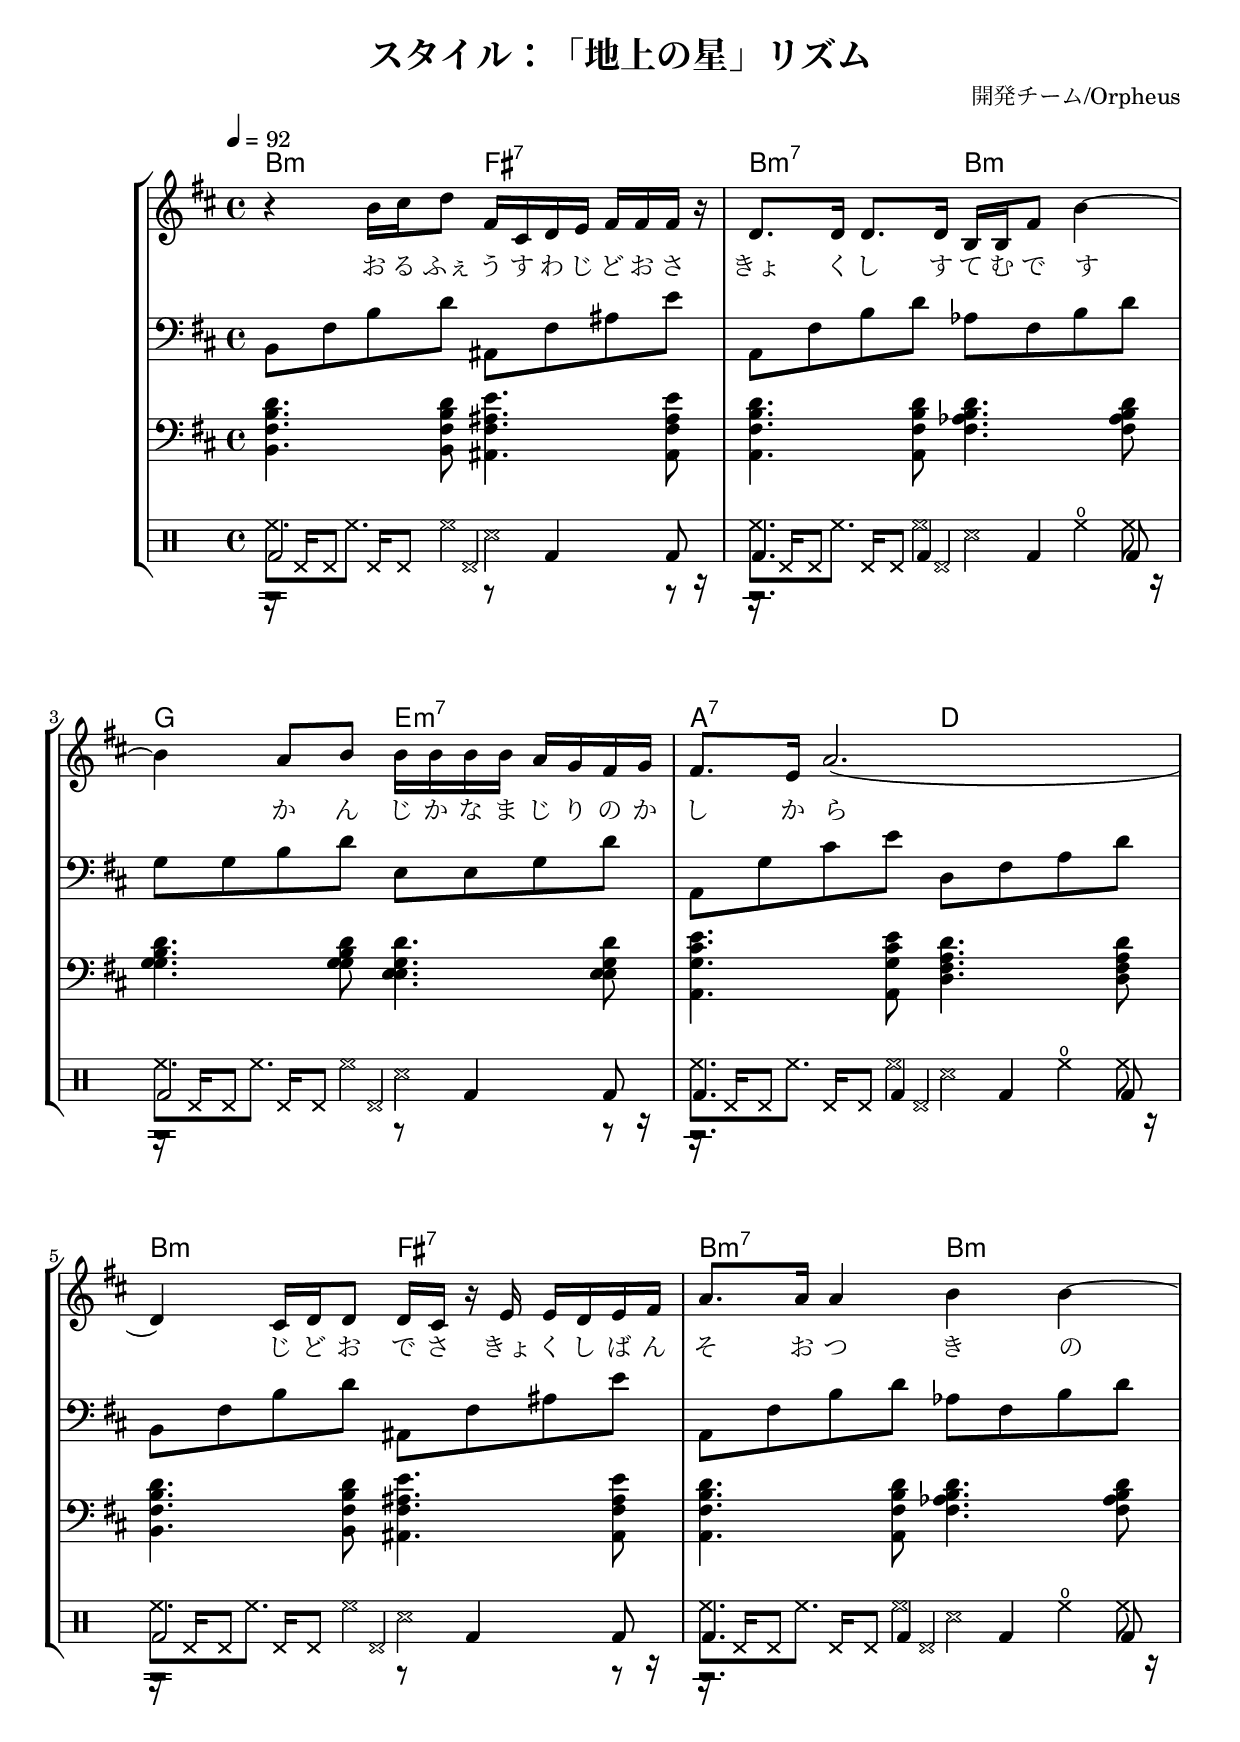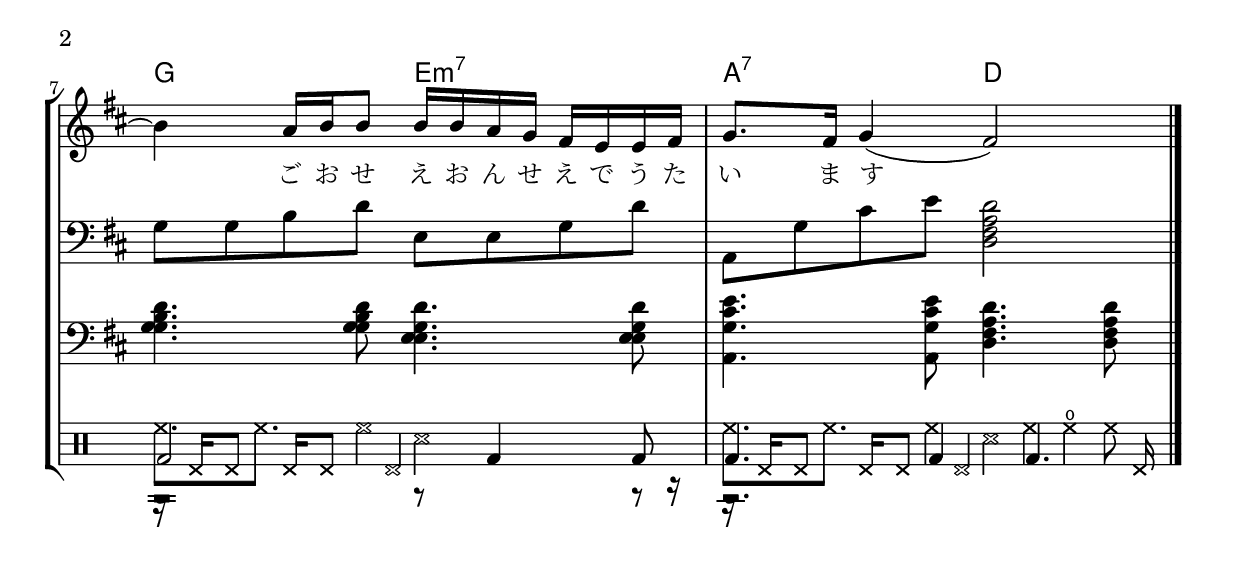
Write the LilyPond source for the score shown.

\version "2.12.1"

\header {
	title = \markup {スタイル：「地上の星」リズム}
	composer = \markup \center-column {開発チーム/Orpheus}
}

harmony = \chordmode {
	b2:m fis:7 b:min7 b:m g e:min7 a:7 d b:m fis:7 b:min7 b:m g e:min7 a:7 d 
}

melody = {
	\set Staff.midiInstrument = #"fss0.42"
		\key d \major
	\tempo 4 = 92
r4 b'16  cis''16  d''8  fis'16  cis'16  d'16  e'16  fis'16  fis'16  fis'16  r16 
	d'8.  d'16  d'8.  d'16  b16  b16  fis'8  b'4~ 
	b'4  a'8  b'8  b'16  b'16  b'16  b'16  a'16  g'16  fis'16  g'16 
	fis'8.  e'16  a'2. 
	(d'4)  cis'16  d'16  d'8  d'16  cis'16  r16  e'16  e'16  d'16  e'16  fis'16 
	a'8.  a'16  a'4  b'4  b'4~ 
	b'4  a'16  b'16  b'8  b'16  b'16  a'16  g'16  fis'16  e'16  e'16  fis'16 
	g'8.  fis'16  g'4  (fis'2)
}

words = \lyricmode {
	お  る  ふぇ  う  す  わ  じ  ど  お  さ  きょ  く  し  す  て  む  で  す  か  ん  じ  か  な  ま  じ  り  の  か  し  か  ら  じ  ど  お  で  さ  きょ  く  し  ば  ん  そ  お  つ  き  の  ご  お  せ  え  お  ん  せ  え  で  う  た  い  ま  す  
}

tempochange = {
	\tempo 4 = 92
	r1 | r1 | r1 | r1 | r1 | r1 | r1 | r1 \bar "|."
}

mainacc = {
	\clef bass
	\set Staff.midiInstrument = #"Acoustic Guitar (nylon)"
	\key d \major
	\tempo 4 = 92
	b,8 fis8 b8 d'8
	ais,8 fis8 ais8 e'8
	a,8 fis8 b8 d'8
	as8 fis8 b8 d'8
	g8 g8 b8 d'8
	e8 e8 g8 d'8
	a,8 g8 cis'8 e'8
	d8 fis8 a8 d'8
	b,8 fis8 b8 d'8
	ais,8 fis8 ais8 e'8
	a,8 fis8 b8 d'8
	as8 fis8 b8 d'8
	g8 g8 b8 d'8
	e8 e8 g8 d'8
	a,8 g8 cis'8 e'8
	<d fis a d'>2
	\bar "|."
}

subacc = {
	\clef bass
	\set Staff.midiInstrument = #"String Ensemble 1"
	\key d \major
	\tempo 4 = 92
	<b, fis b d'>4. <b, fis b d'>8
	<ais, fis ais e'>4. <ais, fis ais e'>8
	<a, fis b d'>4. <a, fis b d'>8
	<as fis b d'>4. <as fis b d'>8
	<g g b d'>4. <g g b d'>8
	<e e g d'>4. <e e g d'>8
	<a, g cis' e'>4. <a, g cis' e'>8
	<d fis a d'>4. <d fis a d'>8
	<b, fis b d'>4. <b, fis b d'>8
	<ais, fis ais e'>4. <ais, fis ais e'>8
	<a, fis b d'>4. <a, fis b d'>8
	<as fis b d'>4. <as fis b d'>8
	<g g b d'>4. <g g b d'>8
	<e e g d'>4. <e e g d'>8
	<a, g cis' e'>4. <a, g cis' e'>8
	<d fis a d'>4. <d fis a d'>8
	\bar "|."
}

percA = {
	\drummode {
	r1  |r2. hho4  |r1  |r2. hho4  |r1  |r2. hho4  |r1  |r2. hho4  \bar "|."
	}
}

percB = {
	\drummode {
	r16 hhp16 hhp8 hhp16 hhp8 hhp2 r16  |r16 hhp16 hhp8 hhp16 hhp8 hhp2 r16  |r16 hhp16 hhp8 hhp16 hhp8 hhp2 r16  |r16 hhp16 hhp8 hhp16 hhp8 hhp2 r16  |r16 hhp16 hhp8 hhp16 hhp8 hhp2 r16  |r16 hhp16 hhp8 hhp16 hhp8 hhp2 r16  |r16 hhp16 hhp8 hhp16 hhp8 hhp2 r16  |r16 hhp16 hhp8 hhp16 hhp8 hhp2 hhp16  \bar "|."
	}
}

percC = {
	\drummode {
	hh8. hh8. hh2 r8  |hh8. hh8. hh2 hh8  |hh8. hh8. hh2 r8  |hh8. hh8. hh2 hh8  |hh8. hh8. hh2 r8  |hh8. hh8. hh2 hh8  |hh8. hh8. hh2 r8  |hh8. hh8. hh4 hh4 hh8  \bar "|."
	}
}

percD = {
	\drummode {
	r2 ss2  |r2 ss2  |r2 ss2  |r2 ss2  |r2 ss2  |r2 ss2  |r2 ss2  |r2 ss2  \bar "|."
	}
}

percE = {
	\drummode {
	bd2 r8 bd4 bd8  |bd4. bd4 bd4 bd8  |bd2 r8 bd4 bd8  |bd4. bd4 bd4 bd8  |bd2 r8 bd4 bd8  |bd4. bd4 bd4 bd8  |bd2 r8 bd4 bd8  |bd4. bd4 bd4.  \bar "|."
	}
}

\score {
	<<
		\new StaffGroup <<
			\new ChordNames {\harmony}
			\new Voice = "melody" {\melody}
			\new Lyrics \lyricsto "melody" \words
			\new Staff = "mainacc" {\mainacc}
			\new Staff = "subacc" {\subacc}
			\new DrumStaff <<
				\new DrumVoice {\percA}
				\new DrumVoice {\percB}
				\new DrumVoice {\percC}
				\new DrumVoice {\percD}
				\new DrumVoice {\percE}
			>>
		>>
	>>
	\layout { }
}
